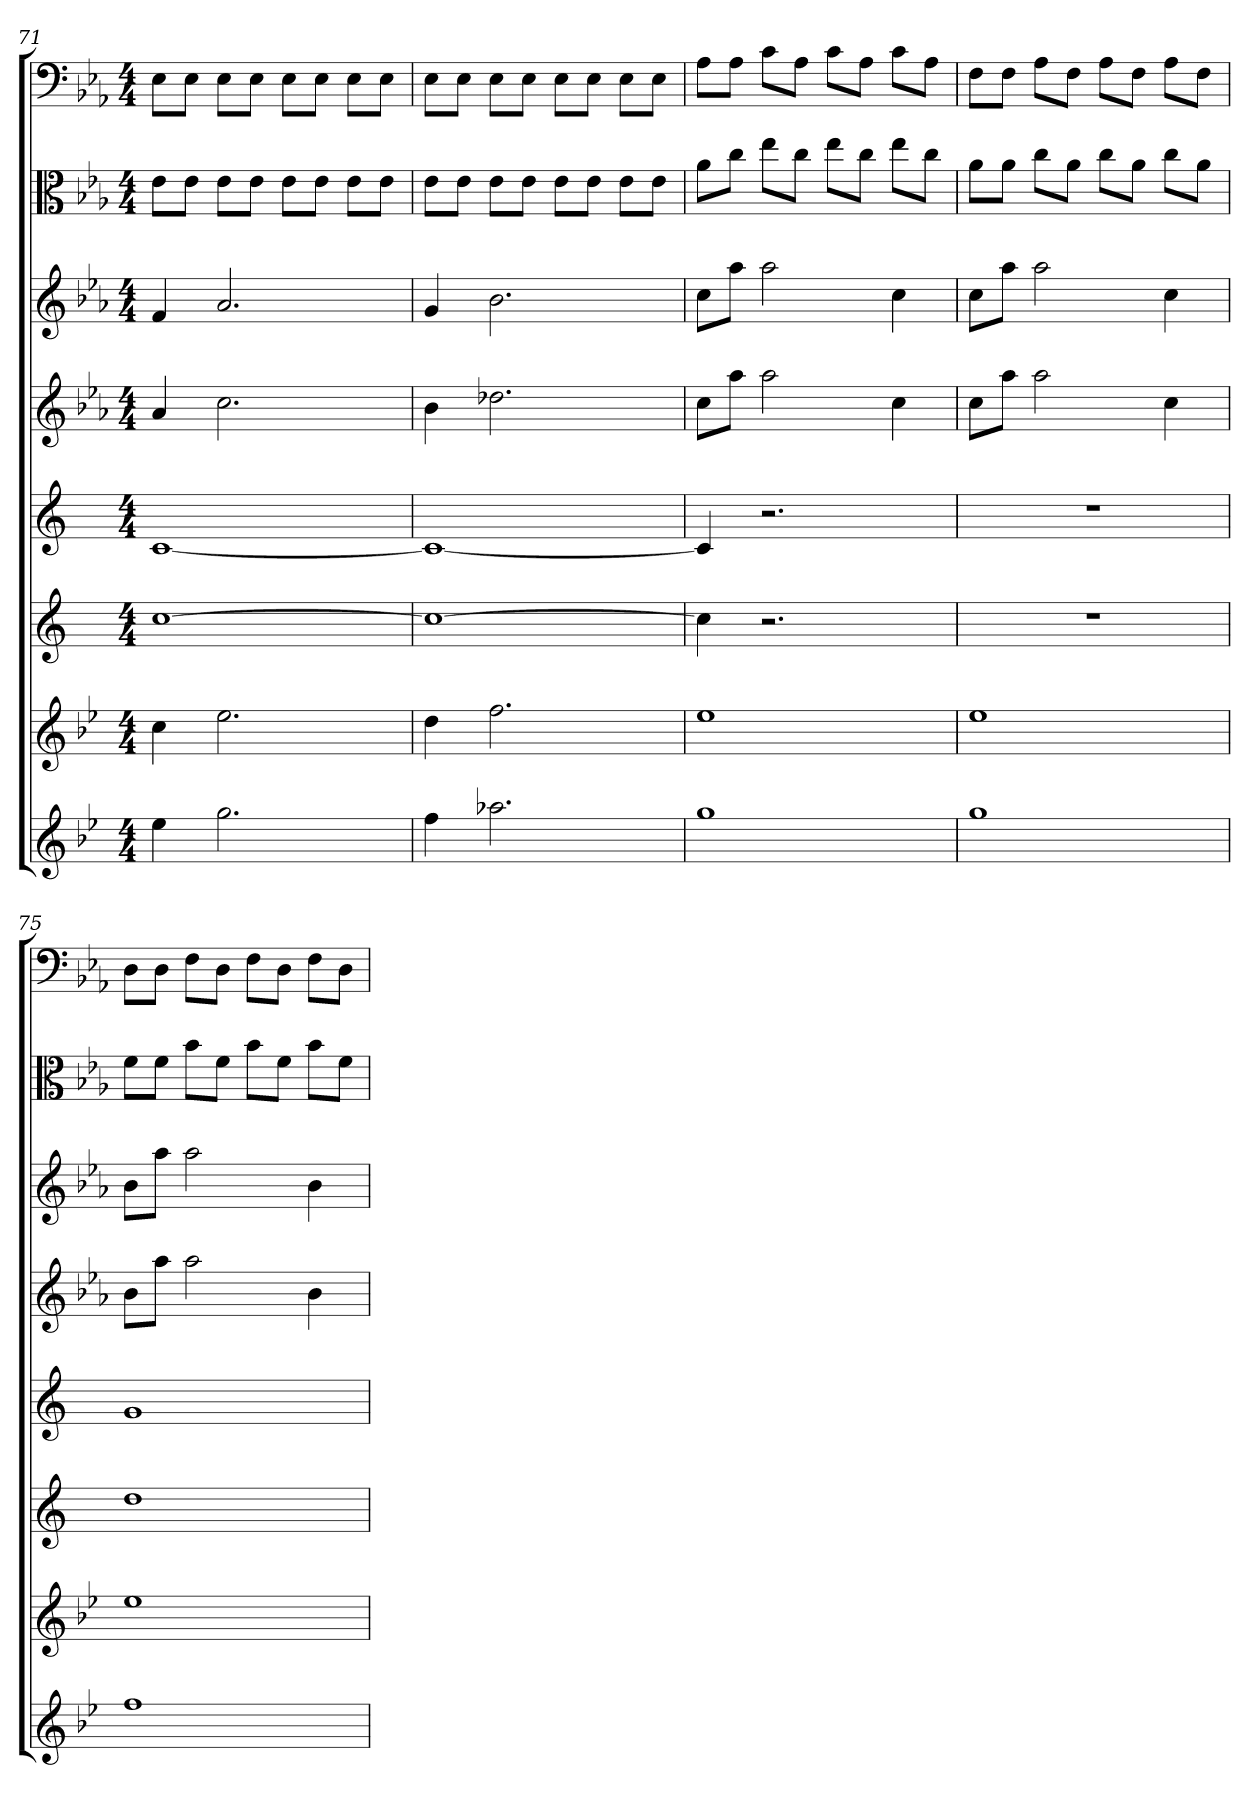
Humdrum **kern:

**kern	**kern	**kern	**kern	**kern	**kern	**kern	**kern
*part8	*part7	*part6	*part5	*part4	*part3	*part2	*part1
*staff8	*staff7	*staff6	*staff5	*staff4	*staff3	*staff2	*staff1
*	*	*	*	*	*	*clefC3	*clefF4
*k[b-e-]	*k[b-e-]	*k[]	*k[]	*k[b-e-a-]	*k[b-e-a-]	*k[b-e-a-]	*k[b-e-a-]
*M4/4	*M4/4	*M4/4	*M4/4	*M4/4	*M4/4	*M4/4	*M4/4
=71	=71	=71	=71	=71	=71	=71	=71
4ee-	4cc	[1cc	[1c	4a-	4f	8e-\L	8E-\L
.	.	.	.	.	.	8e-\J	8E-\J
2.gg	2.ee-	.	.	2.cc	2.a-	8e-\L	8E-\L
.	.	.	.	.	.	8e-\J	8E-\J
.	.	.	.	.	.	8e-\L	8E-\L
.	.	.	.	.	.	8e-\J	8E-\J
.	.	.	.	.	.	8e-\L	8E-\L
.	.	.	.	.	.	8e-\J	8E-\J
=72	=72	=72	=72	=72	=72	=72	=72
4ff	4dd	1cc_	1c_	4b-	4g	8e-\L	8E-\L
.	.	.	.	.	.	8e-\J	8E-\J
2.aa-X	2.ff	.	.	2.dd-X	2.b-	8e-\L	8E-\L
.	.	.	.	.	.	8e-\J	8E-\J
.	.	.	.	.	.	8e-\L	8E-\L
.	.	.	.	.	.	8e-\J	8E-\J
.	.	.	.	.	.	8e-\L	8E-\L
.	.	.	.	.	.	8e-\J	8E-\J
=73	=73	=73	=73	=73	=73	=73	=73
1gg	1ee-	4cc]	4c]	8ccL	8ccL	8a-\L	8A-\L
.	.	.	.	8aa-J	8aa-J	8cc\J	8A-\J
.	.	2.r	2.r	2aa-	2aa-	8ee-\L	8c\L
.	.	.	.	.	.	8cc\J	8A-\J
.	.	.	.	.	.	8ee-\L	8c\L
.	.	.	.	.	.	8cc\J	8A-\J
.	.	.	.	4cc	4cc	8ee-\L	8c\L
.	.	.	.	.	.	8cc\J	8A-\J
=74	=74	=74	=74	=74	=74	=74	=74
1gg	1ee-	1r	1r	8ccL	8ccL	8a-\L	8F\L
.	.	.	.	8aa-J	8aa-J	8a-\J	8F\J
.	.	.	.	2aa-	2aa-	8cc\L	8A-\L
.	.	.	.	.	.	8a-\J	8F\J
.	.	.	.	.	.	8cc\L	8A-\L
.	.	.	.	.	.	8a-\J	8F\J
.	.	.	.	4cc	4cc	8cc\L	8A-\L
.	.	.	.	.	.	8a-\J	8F\J
=75	=75	=75	=75	=75	=75	=75	=75
1ff	1ee-	1dd	1g	8b-L	8b-L	8f\L	8D\L
.	.	.	.	8aa-J	8aa-J	8f\J	8D\J
.	.	.	.	2aa-	2aa-	8b-\L	8F\L
.	.	.	.	.	.	8f\J	8D\J
.	.	.	.	.	.	8b-\L	8F\L
.	.	.	.	.	.	8f\J	8D\J
.	.	.	.	4b-	4b-	8b-\L	8F\L
.	.	.	.	.	.	8f\J	8D\J
=	=	=	=	=	=	=	=
*-	*-	*-	*-	*-	*-	*-	*-
